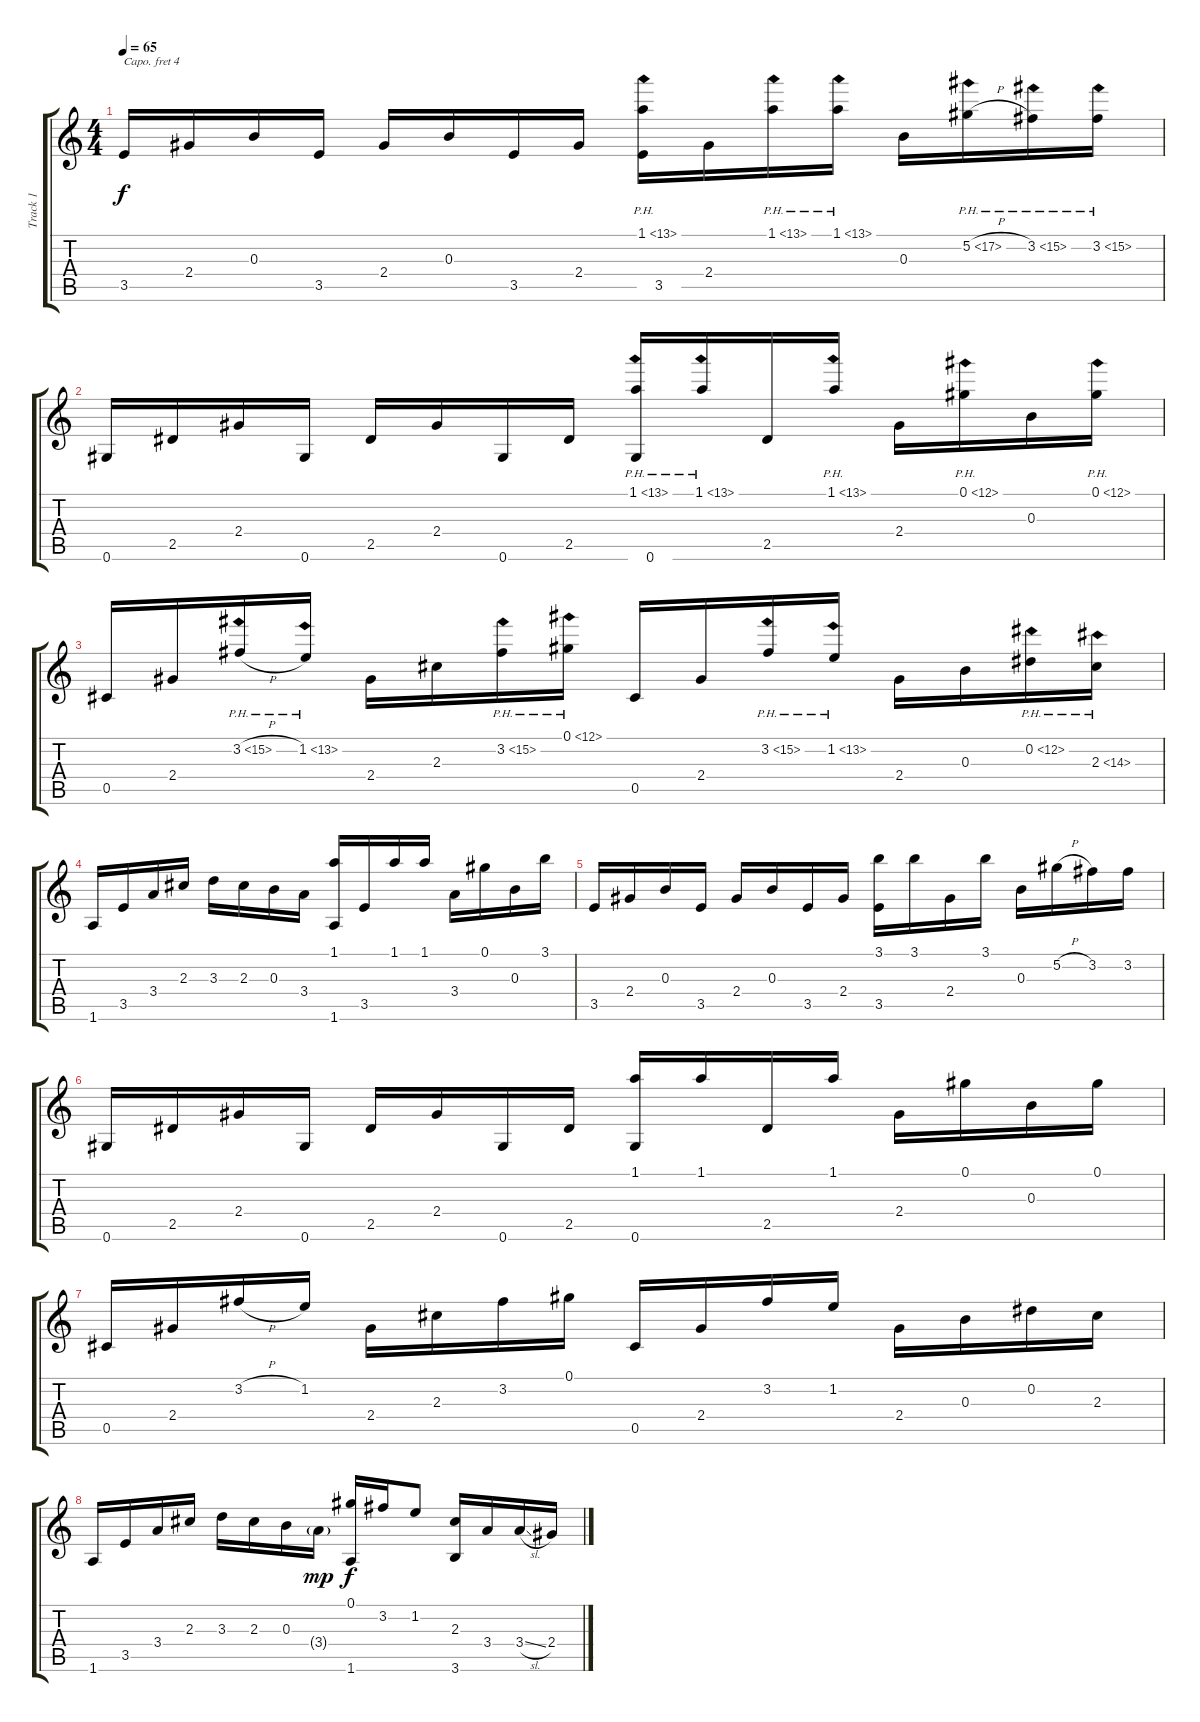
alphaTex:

\track ("Track 1" "Track 1") {instrument acousticguitarsteel}
\staff {score tabs}
\capo 4
\tuning (E4 B3 G3 D3 A2 E2) {hide}
\ts (4 4)
\tempo 65
\clef g2
\ks c
3.5.16{dy f} 2.4.16 0.3.16 3.5.16 2.4.16 0.3.16 3.5.16 2.4.16 (1.1{ph 12} 3.5).16 2.4.16 1.1{ph 12}.16 1.1{ph 12}.16 0.3.16 5.2{ph 12 h}.16 3.2{ph 12}.16 3.2{ph 12}.16 |
0.6.16 2.5.16 2.4.16 0.6.16 2.5.16 2.4.16 0.6.16 2.5.16 (1.1{ph 12} 0.6).16 1.1{ph 12}.16 2.5.16 1.1{ph 12}.16 2.4.16 0.1{ph 12}.16 0.3.16 0.1{ph 12}.16 |
0.5.16 2.4.16 3.2{ph 12 h}.16 1.2{ph 12}.16 2.4.16 2.3.16 3.2{ph 12}.16 0.1{ph 12}.16 0.5.16 2.4.16 3.2{ph 12}.16 1.2{ph 12}.16 2.4.16 0.3.16 0.2{ph 12}.16 2.3{ph 12}.16 |
1.6.16 3.5.16 3.4.16 2.3.16 3.3.16 2.3.16 0.3.16 3.4.16 (1.1 1.6).16 3.5.16 1.1.16 1.1.16 3.4.16 0.1.16 0.3.16 3.1.16 |
3.5.16 2.4.16 0.3.16 3.5.16 2.4.16 0.3.16 3.5.16 2.4.16 (3.1 3.5).16 3.1.16 2.4.16 3.1.16 0.3.16 5.2{h}.16 3.2.16 3.2.16 |
0.6.16 2.5.16 2.4.16 0.6.16 2.5.16 2.4.16 0.6.16 2.5.16 (1.1 0.6).16 1.1.16 2.5.16 1.1.16 2.4.16 0.1.16 0.3.16 0.1.16 |
0.5.16 2.4.16 3.2{h}.16 1.2.16 2.4.16 2.3.16 3.2.16 0.1.16 0.5.16 2.4.16 3.2.16 1.2.16 2.4.16 0.3.16 0.2.16 2.3.16 |
1.6.16 3.5.16 3.4.16 2.3.16 3.3.16 2.3.16 0.3.16 3.4{g}.16{dy mp} (0.1 1.6).16{dy f} 3.2.16 1.2.8 (2.3 3.6).16 3.4.16 3.4{sl}.16 2.4.16
